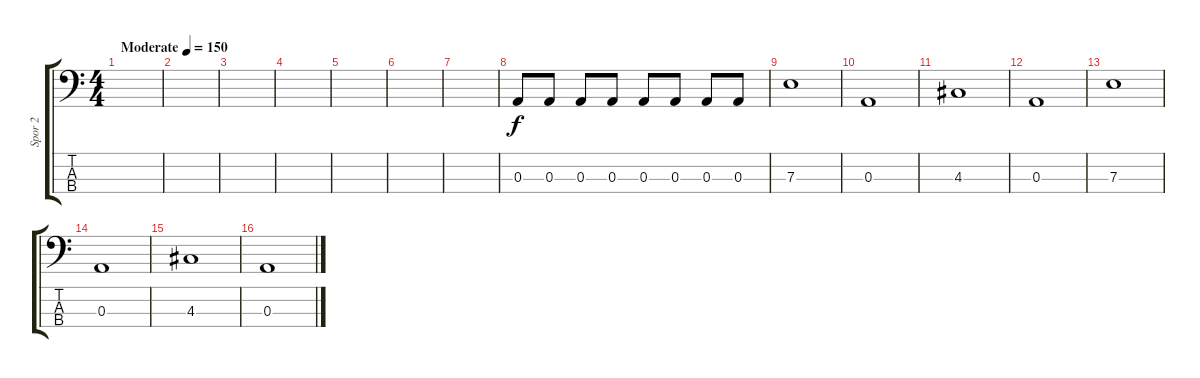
\track ("Spor 2" "Spor 2") {instrument electricbassfinger}
\staff {score tabs}
\tuning (G2 D2 A1 E1) {hide}
\ts (4 4)
\tempo (150 "Moderate")
\clef f4
\ks c
|
|
|
|
|
|
|
0.3.8 0.3.8 0.3.8 0.3.8 0.3.8 0.3.8 0.3.8 0.3.8 |
7.3.1 |
0.3.1 |
4.3.1 |
0.3.1 |
7.3.1 |
0.3.1 |
4.3.1 |
0.3.1
